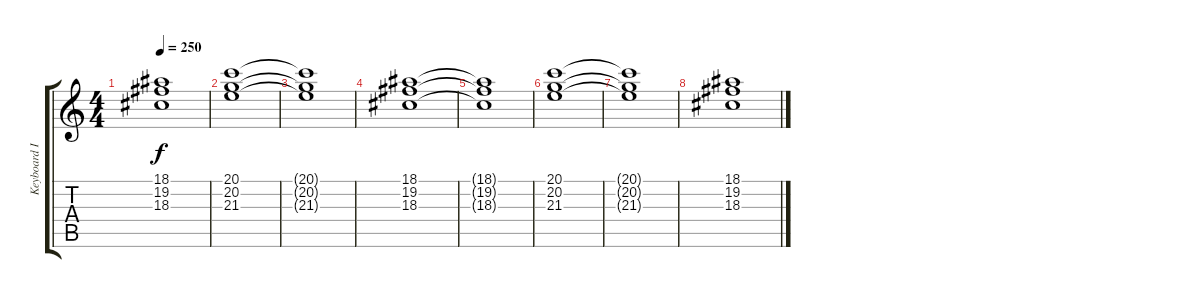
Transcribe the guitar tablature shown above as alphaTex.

\track ("Keyboard Intro" "Keyboard I") {instrument synthvoice}
\staff {score tabs}
\tuning (E4 B3 G3 D3 A2 E2) {hide}
\ts (4 4)
\tempo 250
\clef g2
\ks c
(18.1{t} 19.2{t} 18.3{t}).1{dy f} |
(20.1 20.2 21.3).1 |
(20.1{t} 20.2{t} 21.3{t}).1 |
(18.1 19.2 18.3).1 |
(18.1{t} 19.2{t} 18.3{t}).1 |
(20.1 20.2 21.3).1 |
(20.1{t} 20.2{t} 21.3{t}).1 |
(18.1 19.2 18.3).1
